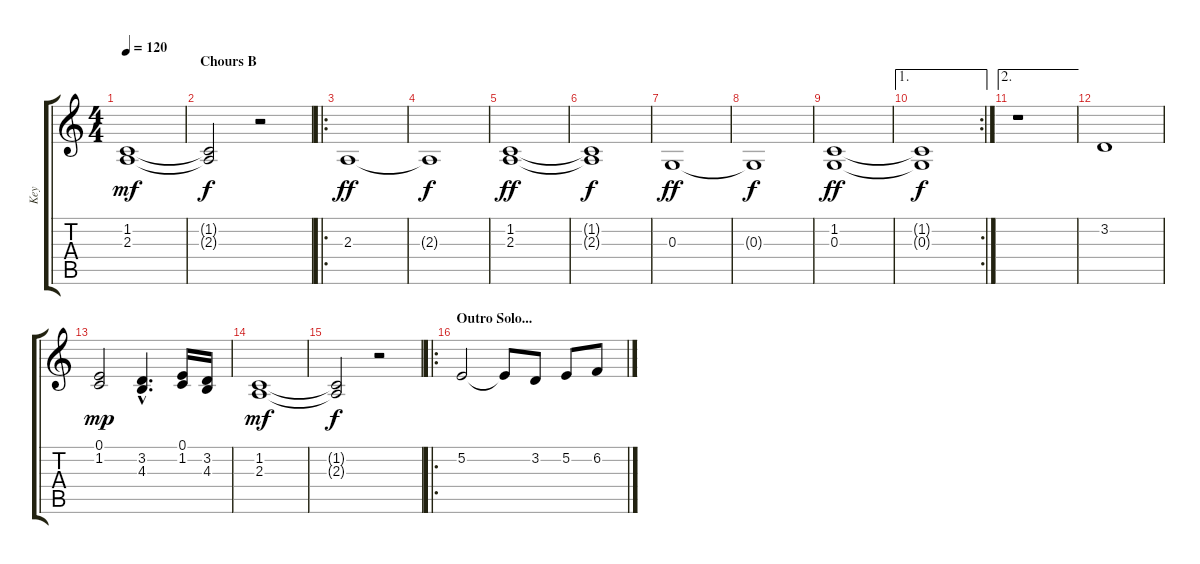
\track ("Key" "Key") {instrument synthstrings1}
\staff {score tabs}
\tuning (E4 B3 G3 D3 A2 E2) {hide}
\ts (4 4)
\tempo 120
\clef g2
\ks c
(1.2 2.3).1{dy mf} |
\section ("" "Chours B")
(1.2{t} 2.3{t}).2{dy f} r.2 |
\ro
2.3.1{dy ff} |
2.3{t}.1{dy f} |
(1.2 2.3).1{dy ff} |
(1.2{t} 2.3{t}).1{dy f} |
0.3.1{dy ff} |
0.3{t}.1{dy f} |
(1.2 0.3).1{dy ff} |
\ae 1
\rc 2
(1.2{t} 0.3{t}).1{dy f} |
\ae 2
r.1 |
3.2.1 |
(0.1 1.2).2{dy mp} (3.2{hac} 4.3{hac}).4{d} (0.1 1.2).16 (3.2 4.3).16 |
(1.2 2.3).1{dy mf} |
(1.2{t} 2.3{t}).2{dy f} r.2 |
\ro
\section ("" "Outro Solo...")
5.2.2 5.2{t}.8 3.2.8 5.2.8 6.2.8
